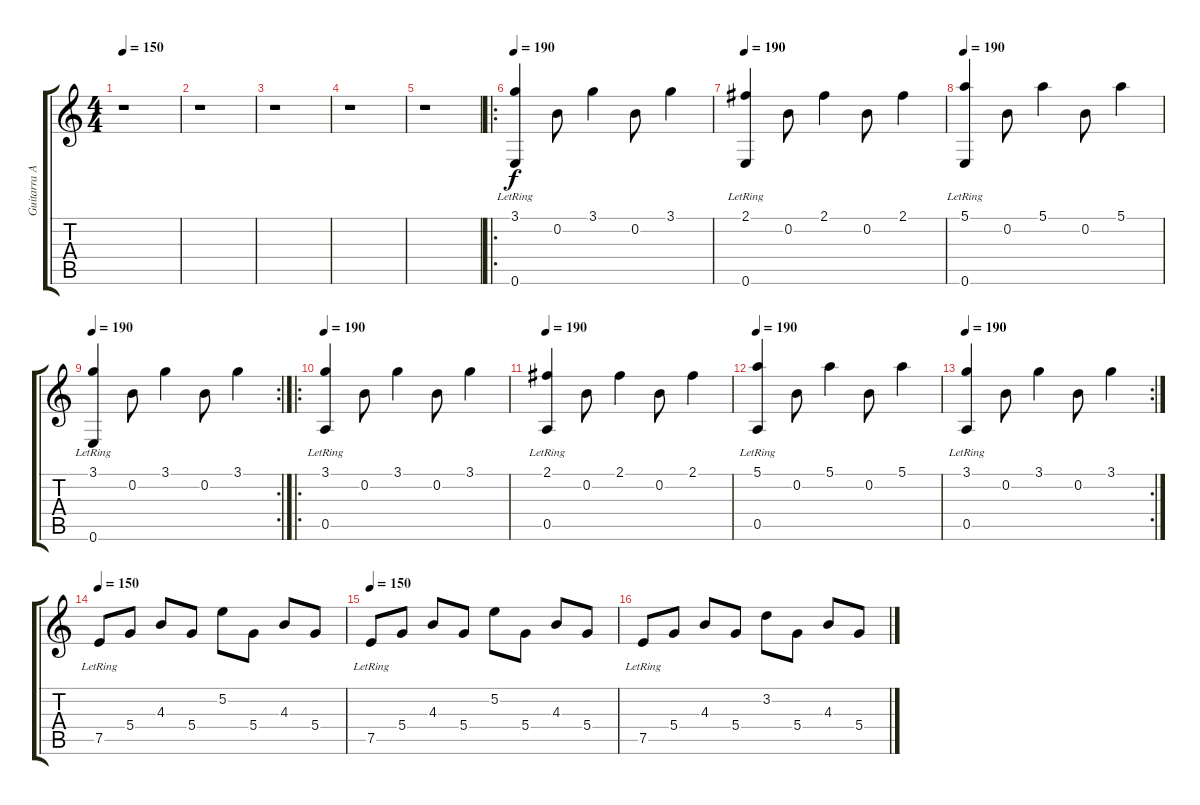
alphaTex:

\track ("Guitarra Acústica(Armonizada en 3era)" "Guitarra A") {instrument acousticguitarnylon}
\staff {score tabs}
\tuning (E4 B3 G3 D3 A2 E2) {hide}
\ts (4 4)
\tempo 150
\clef g2
\ks c
r.1{dy f} |
r.1 |
r.1 |
r.1 |
r.1 |
\ro
\tempo 190
(3.1 0.6{lr}).4 0.2.8 3.1.4 0.2.8 3.1.4 |
\tempo 190
(2.1 0.6{lr}).4 0.2.8 2.1.4 0.2.8 2.1.4 |
\tempo 190
(5.1 0.6{lr}).4 0.2.8 5.1.4 0.2.8 5.1.4 |
\rc 2
\tempo 190
(3.1 0.6{lr}).4 0.2.8 3.1.4 0.2.8 3.1.4 |
\ro
\tempo 190
(3.1 0.5{lr}).4 0.2.8 3.1.4 0.2.8 3.1.4 |
\tempo 190
(2.1 0.5{lr}).4 0.2.8 2.1.4 0.2.8 2.1.4 |
\tempo 190
(5.1 0.5{lr}).4 0.2.8 5.1.4 0.2.8 5.1.4 |
\rc 2
\tempo 190
(3.1 0.5{lr}).4 0.2.8 3.1.4 0.2.8 3.1.4 |
\tempo 150
7.5{lr}.8 5.4.8 4.3.8 5.4.8 5.2.8 5.4.8 4.3.8 5.4.8 |
\tempo 150
7.5{lr}.8 5.4.8 4.3.8 5.4.8 5.2.8 5.4.8 4.3.8 5.4.8 |
7.5{lr}.8 5.4.8 4.3.8 5.4.8 3.2.8 5.4.8 4.3.8 5.4.8
